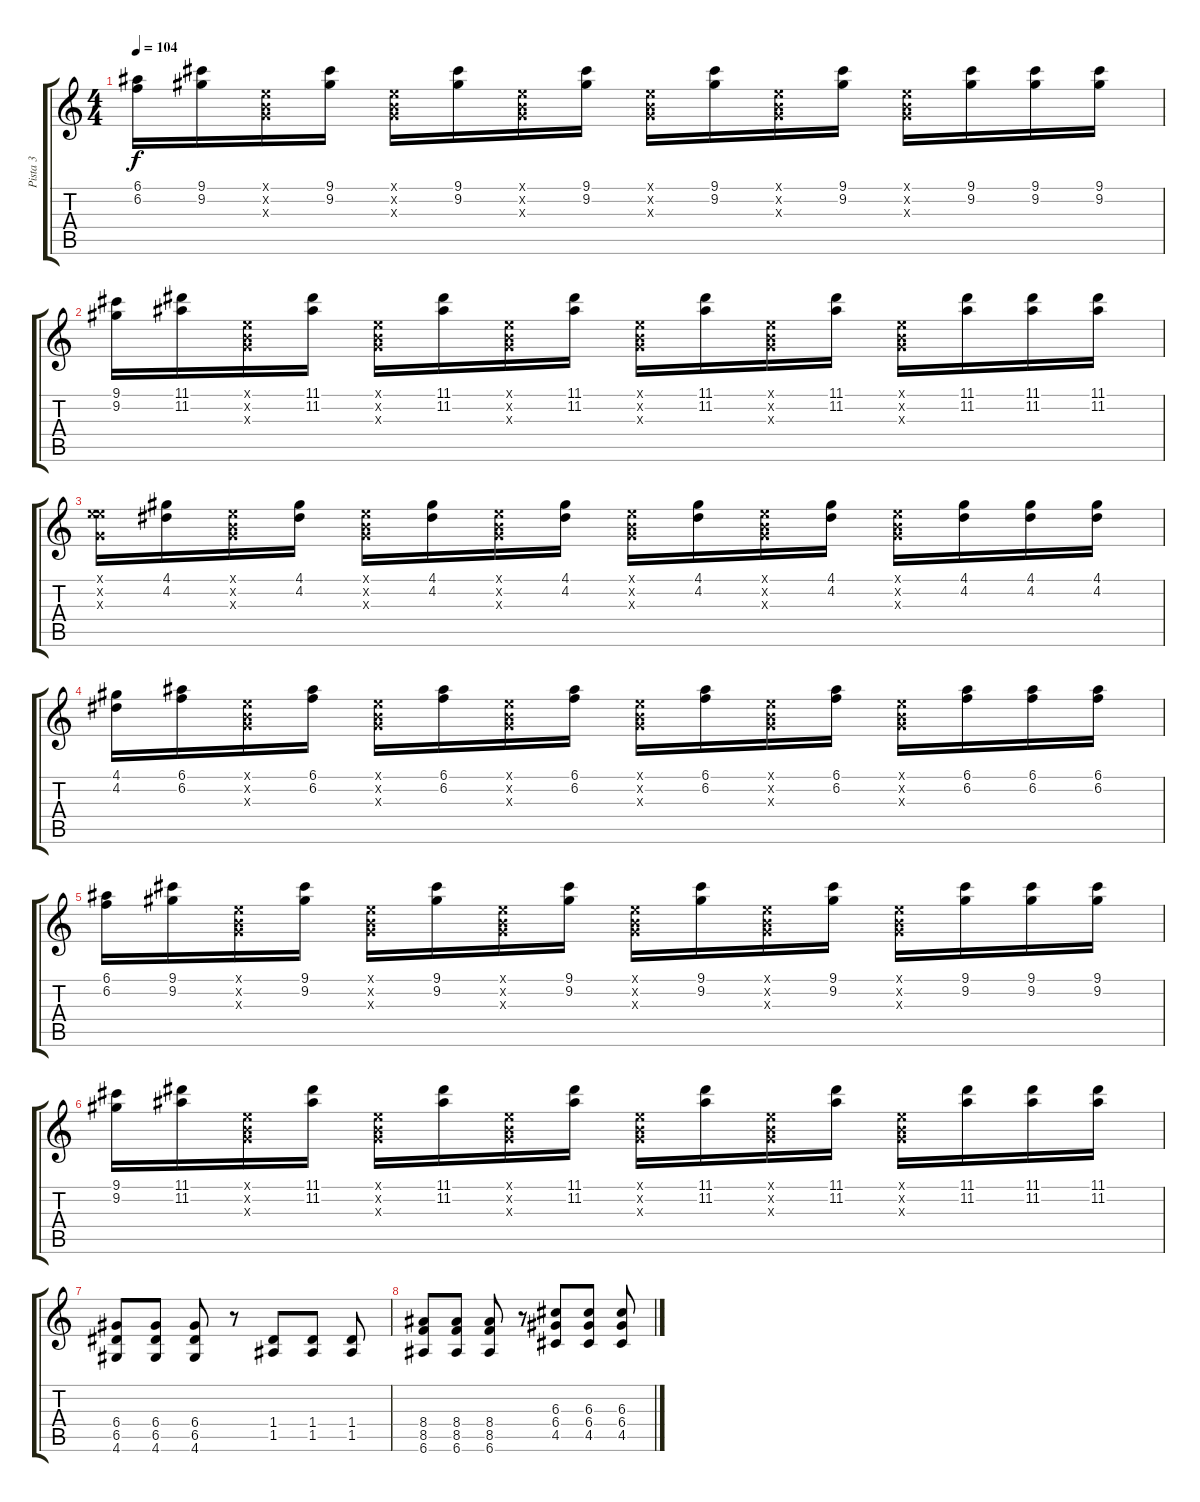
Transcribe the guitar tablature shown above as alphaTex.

\track ("Pista 3" "Pista 3") {instrument distortionguitar}
\staff {score tabs}
\tuning (E4 B3 G3 D3 A2 E2) {hide}
\ts (4 4)
\tempo 104
\clef g2
\ks c
(6.1 6.2).16{dy f} (9.1 9.2).16 (0.1{x} 0.2{x} 0.3{x}).16 (9.1 9.2).16 (0.1{x} 0.2{x} 0.3{x}).16 (9.1 9.2).16 (0.1{x} 0.2{x} 0.3{x}).16 (9.1 9.2).16 (0.1{x} 0.2{x} 0.3{x}).16 (9.1 9.2).16 (0.1{x} 0.2{x} 0.3{x}).16 (9.1 9.2).16 (0.1{x} 0.2{x} 0.3{x}).16 (9.1 9.2).16 (9.1 9.2).16 (9.1 9.2).16 |
(9.1 9.2).16 (11.1 11.2).16 (0.1{x} 0.2{x} 0.3{x}).16 (11.1 11.2).16 (0.1{x} 0.2{x} 0.3{x}).16 (11.1 11.2).16 (0.1{x} 0.2{x} 0.3{x}).16 (11.1 11.2).16 (0.1{x} 0.2{x} 0.3{x}).16 (11.1 11.2).16 (0.1{x} 0.2{x} 0.3{x}).16 (11.1 11.2).16 (0.1{x} 0.2{x} 0.3{x}).16 (11.1 11.2).16 (11.1 11.2).16 (11.1 11.2).16 |
(0.1{x} 5.2{x} 0.3{x}).16{volume 11} (4.1 4.2).16 (0.1{x} 0.2{x} 0.3{x}).16 (4.1 4.2).16 (0.1{x} 0.2{x} 0.3{x}).16 (4.1 4.2).16 (0.1{x} 0.2{x} 0.3{x}).16 (4.1 4.2).16 (0.1{x} 0.2{x} 0.3{x}).16 (4.1 4.2).16 (0.1{x} 0.2{x} 0.3{x}).16 (4.1 4.2).16 (0.1{x} 0.2{x} 0.3{x}).16 (4.1 4.2).16 (4.1 4.2).16 (4.1 4.2).16 |
(4.1 4.2).16 (6.1 6.2).16 (0.1{x} 0.2{x} 0.3{x}).16 (6.1 6.2).16 (0.1{x} 0.2{x} 0.3{x}).16 (6.1 6.2).16 (0.1{x} 0.2{x} 0.3{x}).16 (6.1 6.2).16 (0.1{x} 0.2{x} 0.3{x}).16 (6.1 6.2).16 (0.1{x} 0.2{x} 0.3{x}).16 (6.1 6.2).16 (0.1{x} 0.2{x} 0.3{x}).16 (6.1 6.2).16 (6.1 6.2).16 (6.1 6.2).16 |
(6.1 6.2).16 (9.1 9.2).16 (0.1{x} 0.2{x} 0.3{x}).16 (9.1 9.2).16 (0.1{x} 0.2{x} 0.3{x}).16 (9.1 9.2).16 (0.1{x} 0.2{x} 0.3{x}).16 (9.1 9.2).16 (0.1{x} 0.2{x} 0.3{x}).16 (9.1 9.2).16 (0.1{x} 0.2{x} 0.3{x}).16 (9.1 9.2).16 (0.1{x} 0.2{x} 0.3{x}).16 (9.1 9.2).16 (9.1 9.2).16 (9.1 9.2).16 |
(9.1 9.2).16 (11.1 11.2).16 (0.1{x} 0.2{x} 0.3{x}).16 (11.1 11.2).16 (0.1{x} 0.2{x} 0.3{x}).16 (11.1 11.2).16 (0.1{x} 0.2{x} 0.3{x}).16 (11.1 11.2).16 (0.1{x} 0.2{x} 0.3{x}).16 (11.1 11.2).16 (0.1{x} 0.2{x} 0.3{x}).16 (11.1 11.2).16 (0.1{x} 0.2{x} 0.3{x}).16 (11.1 11.2).16 (11.1 11.2).16 (11.1 11.2).16 |
(6.4 6.5 4.6).8 (6.4 6.5 4.6).8 (6.4 6.5 4.6).8 r.8 (1.4 1.5).8 (1.4 1.5).8 (1.4 1.5).8 |
(8.4 8.5 6.6).8 (8.4 8.5 6.6).8 (8.4 8.5 6.6).8 r.8 (6.3 6.4 4.5).8 (6.3 6.4 4.5).8 (6.3 6.4 4.5).8
